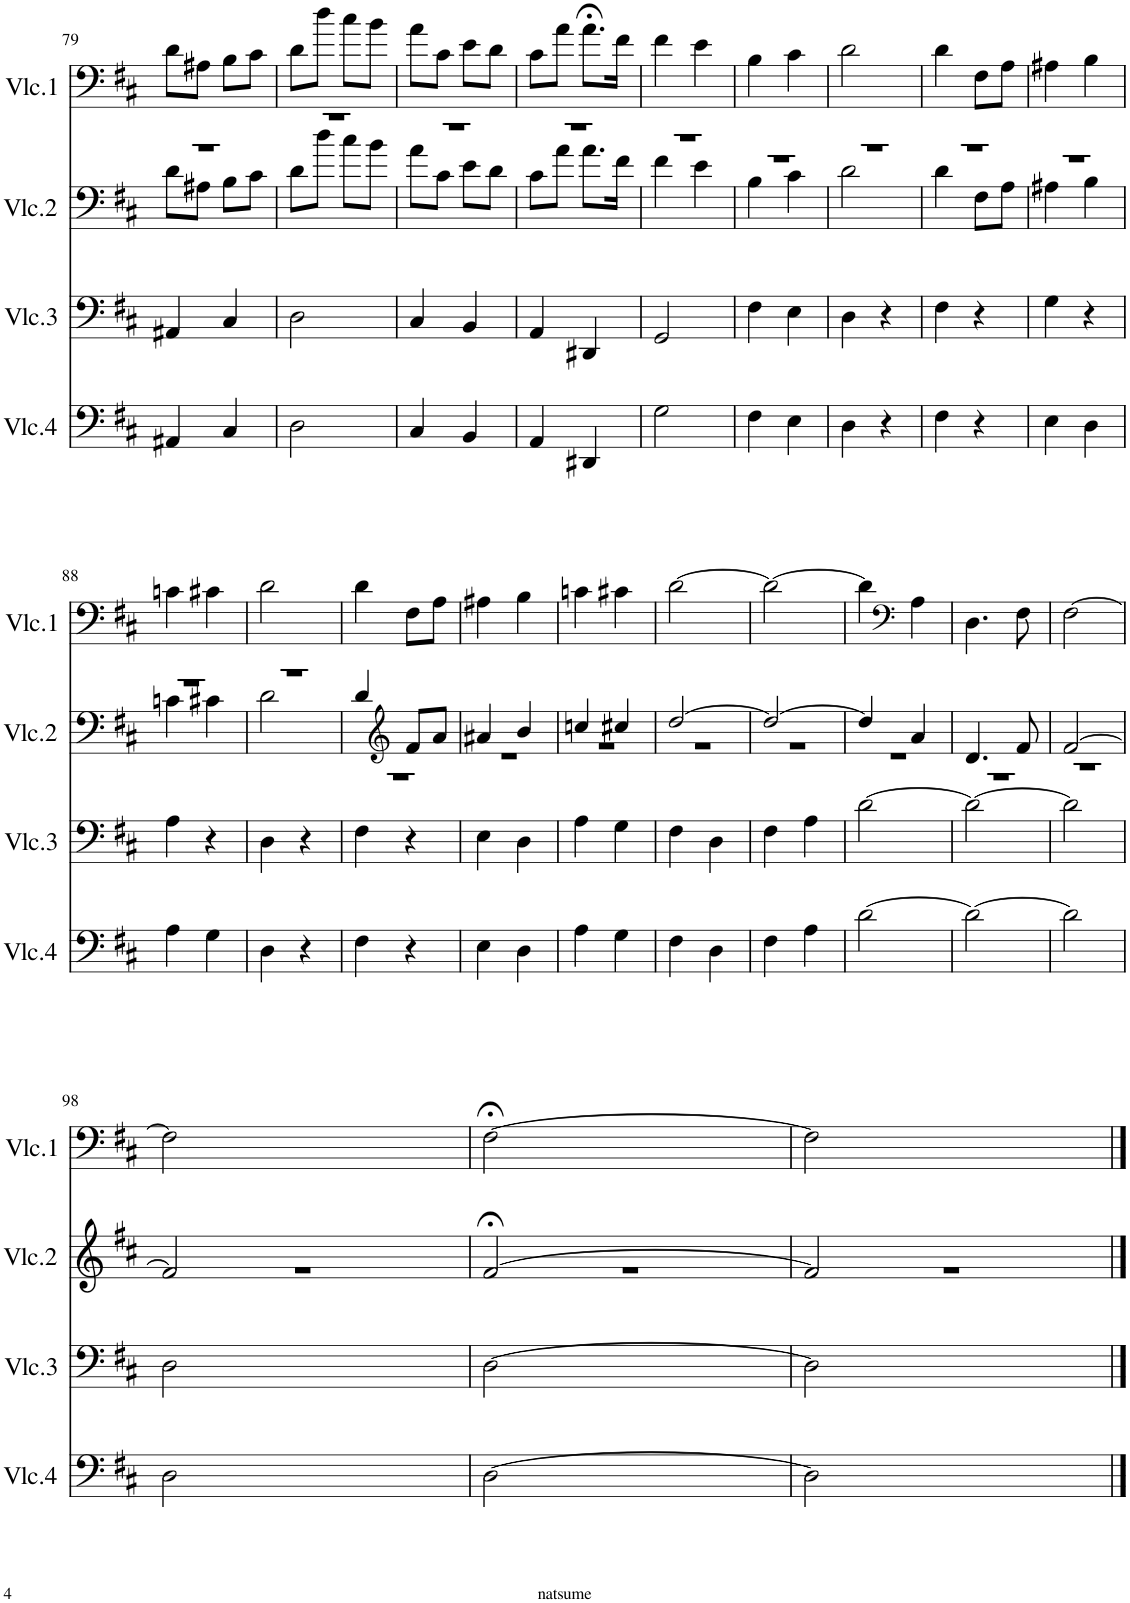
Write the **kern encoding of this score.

**kern	**kern	**kern	**kern
*part4	*part3	*part2	*part1
*staff4	*staff3	*staff2	*staff1
*I"Violoncello4	*I"Violoncello3	*I"Violoncello2	*I"Violoncello1
*I'Vlc.4	*I'Vlc.3	*I'Vlc.2	*I'Vlc.1
!!LO:PB:g=z
*clefF4	*clefF4	*clefF4	*clefF4
*k[f#c#]	*k[f#c#]	*k[f#c#]	*k[f#c#]
*M2/4	*M2/4	*M2/4	*M2/4
=79	=79	=79	=79
*	*	*^	*
4AA#X/	4AA#X/	2r	8d\L	8d\L
.	.	.	8A#X\J	8A#X\J
4C#/	4C#/	.	8B\L	8B\L
.	.	.	8c#\J	8c#\J
=80	=80	=80	=80	=80
2D\	2D\	2r	8d\L	8d\L
.	.	.	8dd\J	8dd\J
.	.	.	8cc#\L	8cc#\L
.	.	.	8b\J	8b\J
=81	=81	=81	=81	=81
4C#/	4C#/	2r	8a\L	8a\L
.	.	.	8c#\J	8c#\J
4BB/	4BB/	.	8e\L	8e\L
.	.	.	8d\J	8d\J
=82	=82	=82	=82	=82
4AA/	4AA/	2r	8c#\L	8c#\L
.	.	.	8a\J	8a\J
4DD#X/	4DD#X/	.	8.a\L	8.a;<\L
.	.	.	16f#\Jk	16f#\Jk
=83	=83	=83	=83	=83
2G\	2GG/	2r	4f#\	4f#\
.	.	.	4e\	4e\
=84	=84	=84	=84	=84
4F#\	4F#\	2r	4B\	4B\
4E\	4E\	.	4c#\	4c#\
=85	=85	=85	=85	=85
4D\	4D\	2r	2d\	2d\
4r	4r	.	.	.
=86	=86	=86	=86	=86
4F#\	4F#\	2r	4d\	4d\
4r	4r	.	8F#\L	8F#\L
.	.	.	8A\J	8A\J
=87	=87	=87	=87	=87
4E\	4G\	2r	4A#X\	4A#X\
4D\	4r	.	4B\	4B\
!!LO:LB:g=z
=88	=88	=88	=88	=88
4A\	4A\	2r	4cn\	4cn\
4G\	4r	.	4c#X\	4c#X\
=89	=89	=89	=89	=89
4D\	4D\	2r	2d\	2d\
4r	4r	.	.	.
=90	=90	=90	=90	=90
4F#\	4F#\	4d/	2r	4d\
*	*	*clefG2	*	*
4r	4r	8f#/L	.	8F#\L
.	.	8a/J	.	8A\J
=91	=91	=91	=91	=91
4E\	4E\	4a#X/	2r	4A#X\
4D\	4D\	4b/	.	4B\
=92	=92	=92	=92	=92
4A\	4A\	4ccn/	2r	4cn\
4G\	4G\	4cc#X/	.	4c#X\
=93	=93	=93	=93	=93
4F#\	4F#\	[2dd/	2r	[2d\
4D\	4D\	.	.	.
=94	=94	=94	=94	=94
4F#\	4F#\	2dd/_	2r	2d\_
4A\	4A\	.	.	.
=95	=95	=95	=95	=95
[2d\	[2d\	4dd/]	2r	4d\]
*	*	*	*	*clefF4
.	.	4a/	.	4A\
=96	=96	=96	=96	=96
2d\_	2d\_	4.d/	2r	4.D\
.	.	8f#/	.	8F#\
=97	=97	=97	=97	=97
2d\]	2d\]	[2f#/	2r	[2F#\
!!LO:LB:g=z
=98	=98	=98	=98	=98
2D\	2D\	2f#/]	2r	2F#\]
=99	=99	=99	=99	=99
[2D\	[2D\	[2f#;</	2r	[2F#;<\
=100	=100	=100	=100	=100
2D\]	2D\]	2f#/]	2r	2F#\]
*	*	*v	*v	*
==	==	==	==
*-	*-	*-	*-
